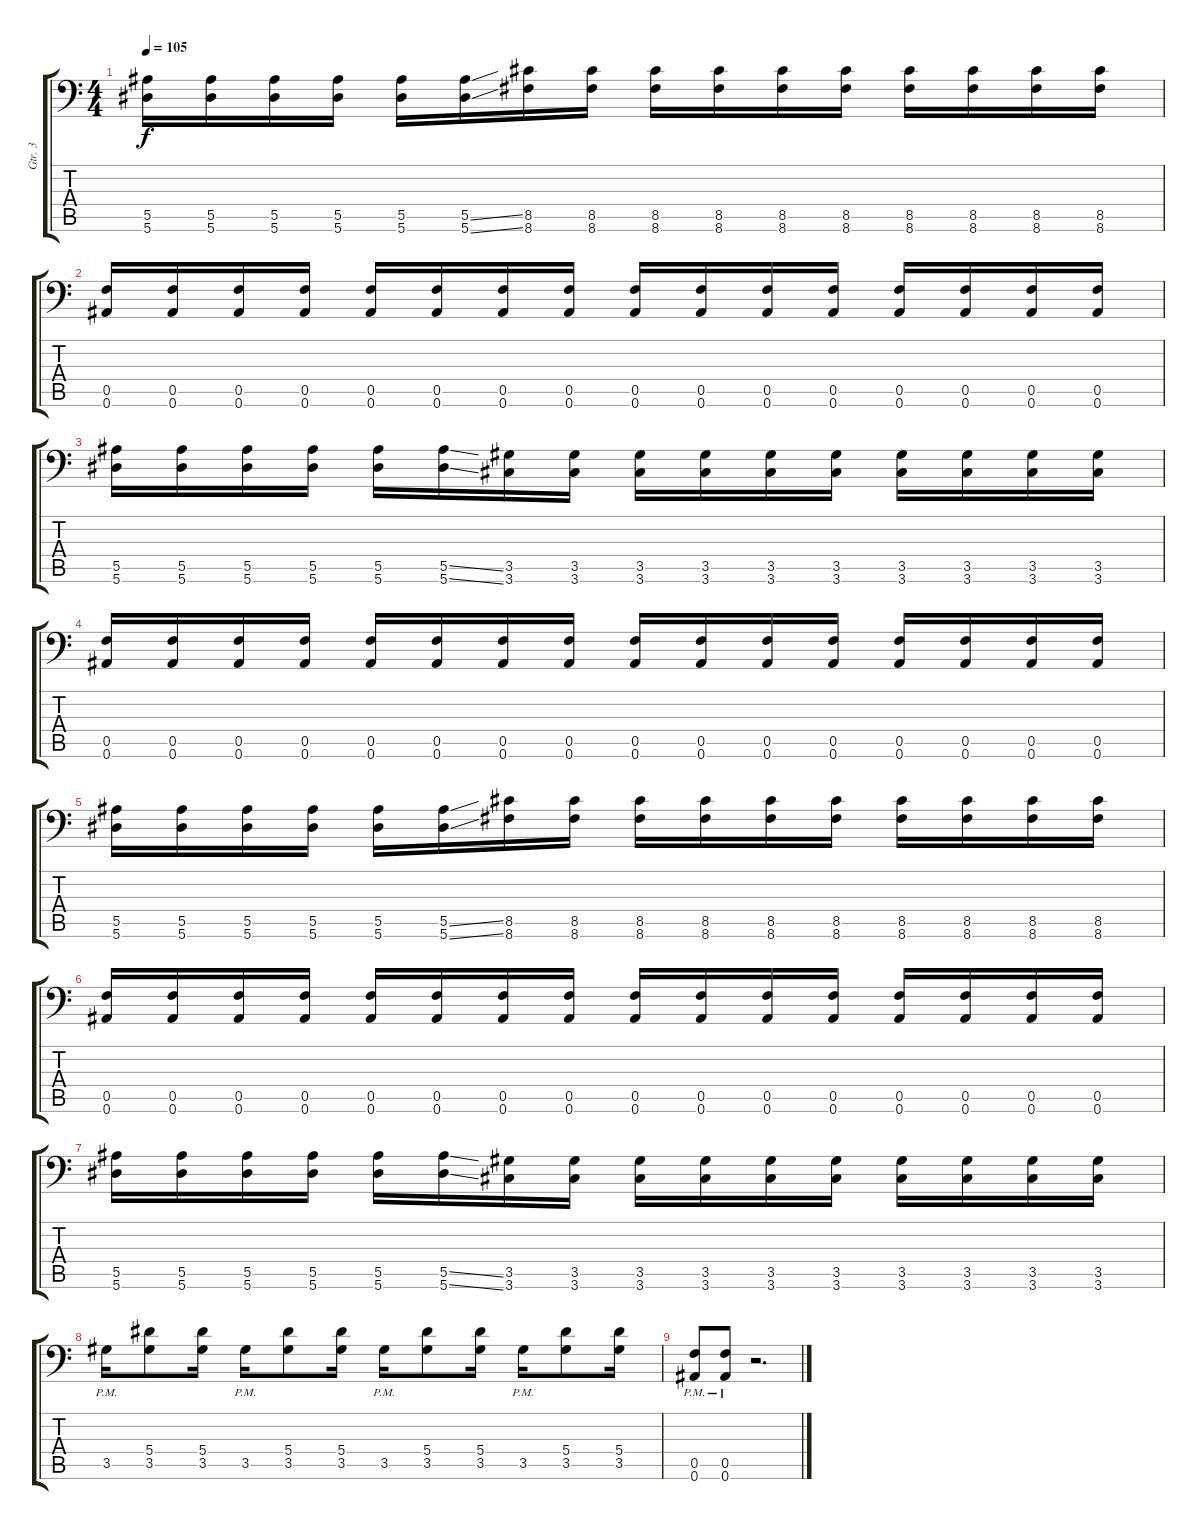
\track ("Gtr. 3" "Gtr. 3") {instrument distortionguitar}
\staff {score tabs}
\tuning (C4 G3 Eb3 Bb2 F2 Bb1) {hide}
\ts (4 4)
\tempo 105
\clef f4
\ks c
(5.5 5.6).16{dy f} (5.5 5.6).16 (5.5 5.6).16 (5.5 5.6).16 (5.5 5.6).16 (5.5{ss} 5.6{ss}).16 (8.5 8.6).16 (8.5 8.6).16 (8.5 8.6).16 (8.5 8.6).16 (8.5 8.6).16 (8.5 8.6).16 (8.5 8.6).16 (8.5 8.6).16 (8.5 8.6).16 (8.5 8.6).16 |
(0.5 0.6).16 (0.5 0.6).16 (0.5 0.6).16 (0.5 0.6).16 (0.5 0.6).16 (0.5 0.6).16 (0.5 0.6).16 (0.5 0.6).16 (0.5 0.6).16 (0.5 0.6).16 (0.5 0.6).16 (0.5 0.6).16 (0.5 0.6).16 (0.5 0.6).16 (0.5 0.6).16 (0.5 0.6).16 |
(5.5 5.6).16 (5.5 5.6).16 (5.5 5.6).16 (5.5 5.6).16 (5.5 5.6).16 (5.5{ss} 5.6{ss}).16 (3.5 3.6).16 (3.5 3.6).16 (3.5 3.6).16 (3.5 3.6).16 (3.5 3.6).16 (3.5 3.6).16 (3.5 3.6).16 (3.5 3.6).16 (3.5 3.6).16 (3.5 3.6).16 |
(0.5 0.6).16 (0.5 0.6).16 (0.5 0.6).16 (0.5 0.6).16 (0.5 0.6).16 (0.5 0.6).16 (0.5 0.6).16 (0.5 0.6).16 (0.5 0.6).16 (0.5 0.6).16 (0.5 0.6).16 (0.5 0.6).16 (0.5 0.6).16 (0.5 0.6).16 (0.5 0.6).16 (0.5 0.6).16 |
(5.5 5.6).16 (5.5 5.6).16 (5.5 5.6).16 (5.5 5.6).16 (5.5 5.6).16 (5.5{ss} 5.6{ss}).16 (8.5 8.6).16 (8.5 8.6).16 (8.5 8.6).16 (8.5 8.6).16 (8.5 8.6).16 (8.5 8.6).16 (8.5 8.6).16 (8.5 8.6).16 (8.5 8.6).16 (8.5 8.6).16 |
(0.5 0.6).16 (0.5 0.6).16 (0.5 0.6).16 (0.5 0.6).16 (0.5 0.6).16 (0.5 0.6).16 (0.5 0.6).16 (0.5 0.6).16 (0.5 0.6).16 (0.5 0.6).16 (0.5 0.6).16 (0.5 0.6).16 (0.5 0.6).16 (0.5 0.6).16 (0.5 0.6).16 (0.5 0.6).16 |
(5.5 5.6).16 (5.5 5.6).16 (5.5 5.6).16 (5.5 5.6).16 (5.5 5.6).16 (5.5{ss} 5.6{ss}).16 (3.5 3.6).16 (3.5 3.6).16 (3.5 3.6).16 (3.5 3.6).16 (3.5 3.6).16 (3.5 3.6).16 (3.5 3.6).16 (3.5 3.6).16 (3.5 3.6).16 (3.5 3.6).16 |
3.5{pm}.16 (5.4 3.5).8 (5.4 3.5).16 3.5{pm}.16 (5.4 3.5).8 (5.4 3.5).16 3.5{pm}.16 (5.4 3.5).8 (5.4 3.5).16 3.5{pm}.16 (5.4 3.5).8 (5.4 3.5).16 |
(0.5{pm} 0.6{pm}).8 (0.5{pm} 0.6{pm}).8 r.2{d}
